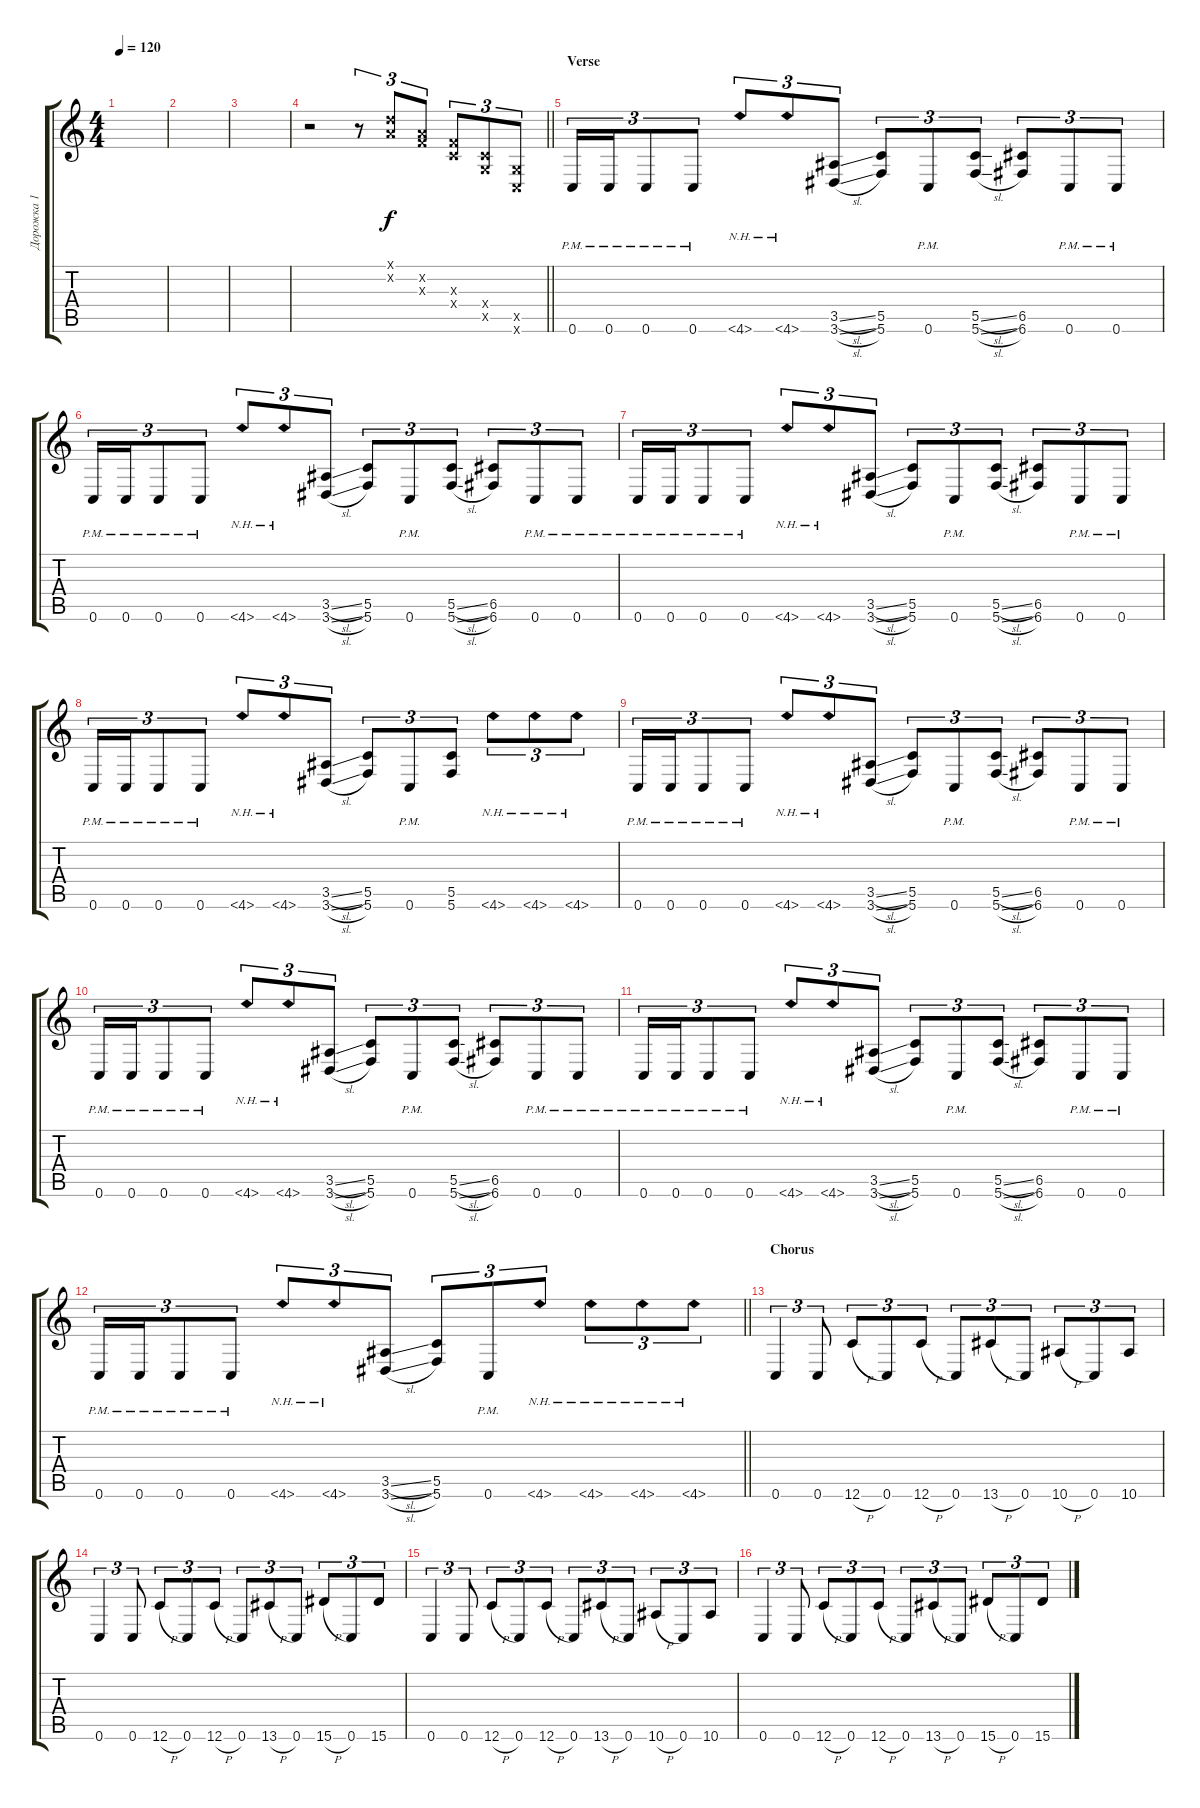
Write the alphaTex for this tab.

\track ("Дорожка 1" "Дорожка 1") {instrument distortionguitar}
\staff {score tabs}
\tuning (D4 A3 F3 C3 G2 C2) {hide}
\ts (4 4)
\tempo 120
\clef g2
\ks c
|
|
|
\barLineRight lightlight
r.2 r.8{tu (3 2) instrument guitarharmonics} (0.1{x} 0.2{x}).8{tu (3 2)} (0.2{x} 0.3{x}).8{tu (3 2)} (0.3{x} 0.4{x}).8{tu (3 2)} (0.4{x} 0.5{x}).8{tu (3 2)} (0.5{x} 0.6{x}).8{tu (3 2)} |
\section ("" "Verse")
0.6{pm}.16{tu (3 2) instrument distortionguitar} 0.6{pm}.16{tu (3 2)} 0.6{pm}.8{tu (3 2)} 0.6{pm}.8{tu (3 2)} 4.6{nh}.8{tu (3 2)} 4.6{nh}.8{tu (3 2)} (3.5{sl} 3.6{sl}).8{tu (3 2)} (5.5 5.6).8{tu (3 2)} 0.6{pm}.8{tu (3 2)} (5.5{sl} 5.6{sl}).8{tu (3 2)} (6.5 6.6).8{tu (3 2)} 0.6{pm}.8{tu (3 2)} 0.6{pm}.8{tu (3 2)} |
0.6{pm}.16{tu (3 2)} 0.6{pm}.16{tu (3 2)} 0.6{pm}.8{tu (3 2)} 0.6{pm}.8{tu (3 2)} 4.6{nh}.8{tu (3 2)} 4.6{nh}.8{tu (3 2)} (3.5{sl} 3.6{sl}).8{tu (3 2)} (5.5 5.6).8{tu (3 2)} 0.6{pm}.8{tu (3 2)} (5.5{sl} 5.6{sl}).8{tu (3 2)} (6.5 6.6).8{tu (3 2)} 0.6{pm}.8{tu (3 2)} 0.6{pm}.8{tu (3 2)} |
0.6{pm}.16{tu (3 2)} 0.6{pm}.16{tu (3 2)} 0.6{pm}.8{tu (3 2)} 0.6{pm}.8{tu (3 2)} 4.6{nh}.8{tu (3 2)} 4.6{nh}.8{tu (3 2)} (3.5{sl} 3.6{sl}).8{tu (3 2)} (5.5 5.6).8{tu (3 2)} 0.6{pm}.8{tu (3 2)} (5.5{sl} 5.6{sl}).8{tu (3 2)} (6.5 6.6).8{tu (3 2)} 0.6{pm}.8{tu (3 2)} 0.6{pm}.8{tu (3 2)} |
0.6{pm}.16{tu (3 2)} 0.6{pm}.16{tu (3 2)} 0.6{pm}.8{tu (3 2)} 0.6{pm}.8{tu (3 2)} 4.6{nh}.8{tu (3 2)} 4.6{nh}.8{tu (3 2)} (3.5{sl} 3.6{sl}).8{tu (3 2)} (5.5 5.6).8{tu (3 2)} 0.6{pm}.8{tu (3 2)} (5.5 5.6).8{tu (3 2)} 4.6{nh}.8{tu (3 2)} 4.6{nh}.8{tu (3 2)} 4.6{nh}.8{tu (3 2)} |
0.6{pm}.16{tu (3 2)} 0.6{pm}.16{tu (3 2)} 0.6{pm}.8{tu (3 2)} 0.6{pm}.8{tu (3 2)} 4.6{nh}.8{tu (3 2)} 4.6{nh}.8{tu (3 2)} (3.5{sl} 3.6{sl}).8{tu (3 2)} (5.5 5.6).8{tu (3 2)} 0.6{pm}.8{tu (3 2)} (5.5{sl} 5.6{sl}).8{tu (3 2)} (6.5 6.6).8{tu (3 2)} 0.6{pm}.8{tu (3 2)} 0.6{pm}.8{tu (3 2)} |
0.6{pm}.16{tu (3 2)} 0.6{pm}.16{tu (3 2)} 0.6{pm}.8{tu (3 2)} 0.6{pm}.8{tu (3 2)} 4.6{nh}.8{tu (3 2)} 4.6{nh}.8{tu (3 2)} (3.5{sl} 3.6{sl}).8{tu (3 2)} (5.5 5.6).8{tu (3 2)} 0.6{pm}.8{tu (3 2)} (5.5{sl} 5.6{sl}).8{tu (3 2)} (6.5 6.6).8{tu (3 2)} 0.6{pm}.8{tu (3 2)} 0.6{pm}.8{tu (3 2)} |
0.6{pm}.16{tu (3 2)} 0.6{pm}.16{tu (3 2)} 0.6{pm}.8{tu (3 2)} 0.6{pm}.8{tu (3 2)} 4.6{nh}.8{tu (3 2)} 4.6{nh}.8{tu (3 2)} (3.5{sl} 3.6{sl}).8{tu (3 2)} (5.5 5.6).8{tu (3 2)} 0.6{pm}.8{tu (3 2)} (5.5{sl} 5.6{sl}).8{tu (3 2)} (6.5 6.6).8{tu (3 2)} 0.6{pm}.8{tu (3 2)} 0.6{pm}.8{tu (3 2)} |
\barLineRight lightlight
0.6{pm}.16{tu (3 2)} 0.6{pm}.16{tu (3 2)} 0.6{pm}.8{tu (3 2)} 0.6{pm}.8{tu (3 2)} 4.6{nh}.8{tu (3 2)} 4.6{nh}.8{tu (3 2)} (3.5{sl} 3.6{sl}).8{tu (3 2)} (5.5 5.6).8{tu (3 2)} 0.6{pm}.8{tu (3 2)} 4.6{nh}.8{tu (3 2)} 4.6{nh}.8{tu (3 2)} 4.6{nh}.8{tu (3 2)} 4.6{nh}.8{tu (3 2)} |
\section ("" "Chorus")
0.6.4{tu (3 2)} 0.6.8{tu (3 2)} 12.6{h}.8{tu (3 2)} 0.6.8{tu (3 2)} 12.6{h}.8{tu (3 2)} 0.6.8{tu (3 2)} 13.6{h}.8{tu (3 2)} 0.6.8{tu (3 2)} 10.6{h}.8{tu (3 2)} 0.6.8{tu (3 2)} 10.6.8{tu (3 2)} |
0.6.4{tu (3 2)} 0.6.8{tu (3 2)} 12.6{h}.8{tu (3 2)} 0.6.8{tu (3 2)} 12.6{h}.8{tu (3 2)} 0.6.8{tu (3 2)} 13.6{h}.8{tu (3 2)} 0.6.8{tu (3 2)} 15.6{h}.8{tu (3 2)} 0.6.8{tu (3 2)} 15.6.8{tu (3 2)} |
0.6.4{tu (3 2)} 0.6.8{tu (3 2)} 12.6{h}.8{tu (3 2)} 0.6.8{tu (3 2)} 12.6{h}.8{tu (3 2)} 0.6.8{tu (3 2)} 13.6{h}.8{tu (3 2)} 0.6.8{tu (3 2)} 10.6{h}.8{tu (3 2)} 0.6.8{tu (3 2)} 10.6.8{tu (3 2)} |
0.6.4{tu (3 2)} 0.6.8{tu (3 2)} 12.6{h}.8{tu (3 2)} 0.6.8{tu (3 2)} 12.6{h}.8{tu (3 2)} 0.6.8{tu (3 2)} 13.6{h}.8{tu (3 2)} 0.6.8{tu (3 2)} 15.6{h}.8{tu (3 2)} 0.6.8{tu (3 2)} 15.6.8{tu (3 2)}
